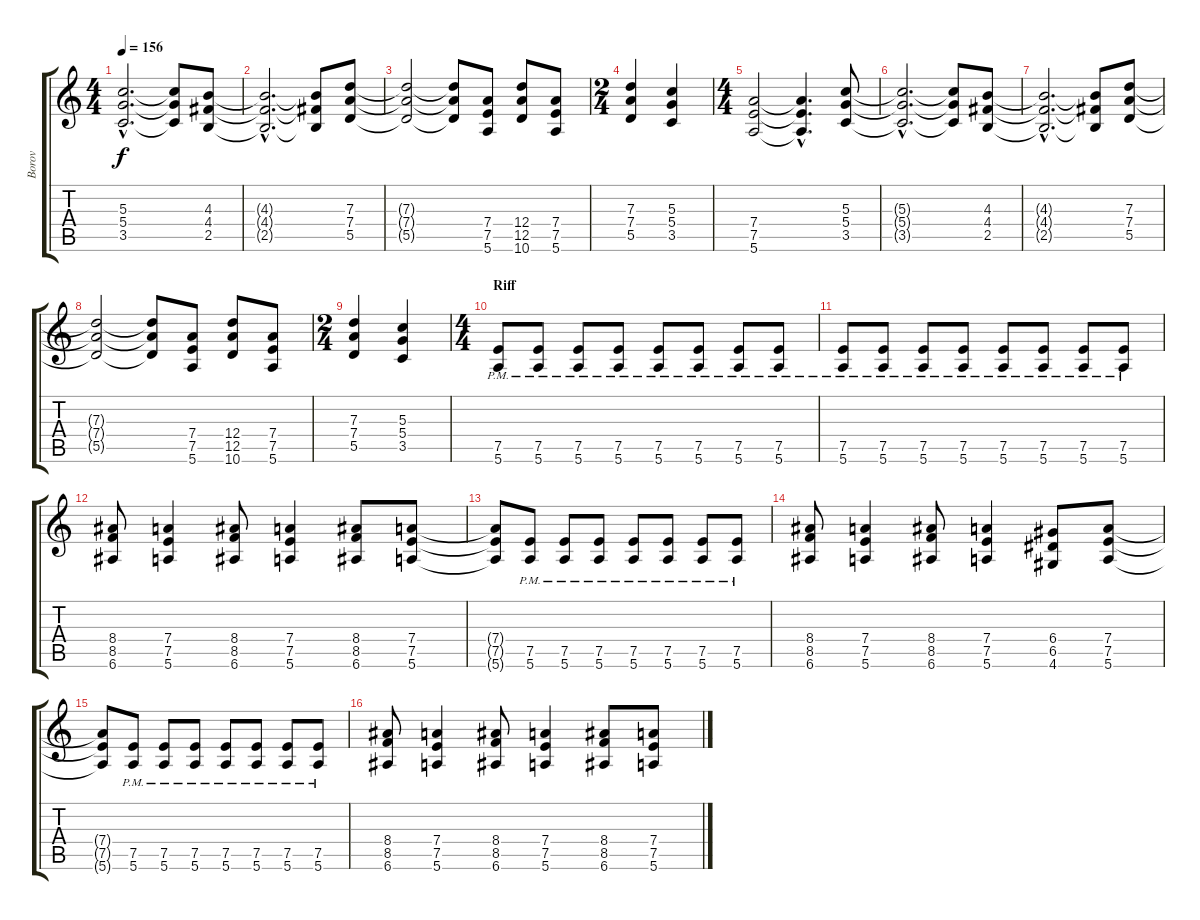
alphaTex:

\track ("Borov" "Borov") {instrument distortionguitar}
\staff {score tabs}
\tuning (E4 B3 G3 D3 A2 E2) {hide}
\ts (4 4)
\tempo 156
\clef g2
\ks c
(5.3{hac t} 5.4{hac t} 3.5{hac t}).2{d dy f} (5.3{t} 5.4{t} 3.5{t}).8 (4.3 4.4 2.5).8 |
(4.3{hac t} 4.4{hac t} 2.5{hac t}).2{d} (4.3{t} 4.4{t} 2.5{t}).8 (7.3 7.4 5.5).8 |
(7.3{t} 7.4{t} 5.5{t}).2 (7.3{t} 7.4{t} 5.5{t}).8 (7.4 7.5 5.6).8 (12.4 12.5 10.6).8 (7.4 7.5 5.6).8 |
\ts (2 4)
(7.3 7.4 5.5).4 (5.3 5.4 3.5).4 |
\ts (4 4)
(7.4 7.5 5.6).2 (7.4{hac t} 7.5{hac t} 5.6{hac t}).4{d} (5.3 5.4 3.5).8 |
(5.3{hac t} 5.4{hac t} 3.5{hac t}).2{d} (5.3{t} 5.4{t} 3.5{t}).8 (4.3 4.4 2.5).8 |
(4.3{hac t} 4.4{hac t} 2.5{hac t}).2{d} (4.3{t} 4.4{t} 2.5{t}).8 (7.3 7.4 5.5).8 |
(7.3{t} 7.4{t} 5.5{t}).2 (7.3{t} 7.4{t} 5.5{t}).8 (7.4 7.5 5.6).8 (12.4 12.5 10.6).8 (7.4 7.5 5.6).8 |
\ts (2 4)
(7.3 7.4 5.5).4 (5.3 5.4 3.5).4 |
\ts (4 4)
\section ("" "Riff")
(7.5{pm} 5.6{pm}).8 (7.5{pm} 5.6{pm}).8 (7.5{pm} 5.6{pm}).8 (7.5{pm} 5.6{pm}).8 (7.5{pm} 5.6{pm}).8 (7.5{pm} 5.6{pm}).8 (7.5{pm} 5.6{pm}).8 (7.5{pm} 5.6{pm}).8 |
(7.5{pm} 5.6{pm}).8 (7.5{pm} 5.6{pm}).8 (7.5{pm} 5.6{pm}).8 (7.5{pm} 5.6{pm}).8 (7.5{pm} 5.6{pm}).8 (7.5{pm} 5.6{pm}).8 (7.5{pm} 5.6{pm}).8 (7.5{pm} 5.6{pm}).8 |
(8.4 8.5 6.6).8 (7.4 7.5 5.6).4 (8.4 8.5 6.6).8 (7.4 7.5 5.6).4 (8.4 8.5 6.6).8 (7.4 7.5 5.6).8 |
(7.4{t} 7.5{t} 5.6{t}).8 (7.5{pm} 5.6{pm}).8 (7.5{pm} 5.6{pm}).8 (7.5{pm} 5.6{pm}).8 (7.5{pm} 5.6{pm}).8 (7.5{pm} 5.6{pm}).8 (7.5{pm} 5.6{pm}).8 (7.5{pm} 5.6{pm}).8 |
(8.4 8.5 6.6).8 (7.4 7.5 5.6).4 (8.4 8.5 6.6).8 (7.4 7.5 5.6).4 (6.4 6.5 4.6).8 (7.4 7.5 5.6).8 |
(7.4{t} 7.5{t} 5.6{t}).8 (7.5{pm} 5.6{pm}).8 (7.5{pm} 5.6{pm}).8 (7.5{pm} 5.6{pm}).8 (7.5{pm} 5.6{pm}).8 (7.5{pm} 5.6{pm}).8 (7.5{pm} 5.6{pm}).8 (7.5{pm} 5.6{pm}).8 |
(8.4 8.5 6.6).8 (7.4 7.5 5.6).4 (8.4 8.5 6.6).8 (7.4 7.5 5.6).4 (8.4 8.5 6.6).8 (7.4 7.5 5.6).8
